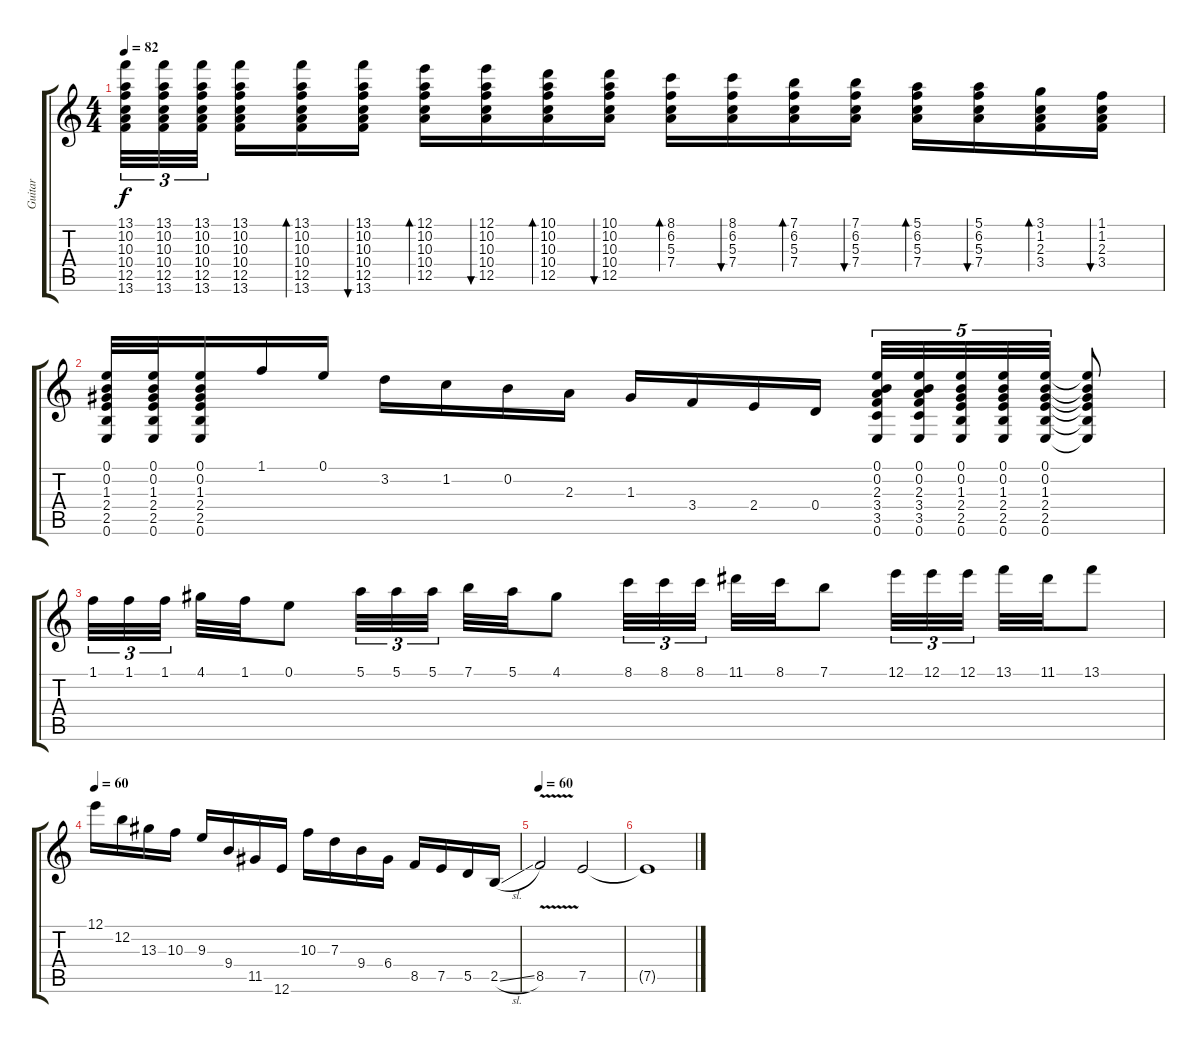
\track ("Guitar" "Guitar") {instrument acousticguitarnylon}
\staff {score tabs}
\tuning (E4 B3 G3 D3 A2 E2) {hide}
\ts (4 4)
\section ("" "")
\tempo 82
\clef g2
\ks c
(13.1 10.2 10.3 10.4 12.5 13.6).32{tu (3 2) dy f} (13.1 10.2 10.3 10.4 12.5 13.6).32{tu (3 2)} (13.1 10.2 10.3 10.4 12.5 13.6).32{tu (3 2)} (13.1 10.2 10.3 10.4 12.5 13.6).16 (13.1 10.2 10.3 10.4 12.5 13.6).16{bd 30} (13.1 10.2 10.3 10.4 12.5 13.6).16{bu 30} (12.1 10.2 10.3 10.4 12.5).16{bd 30} (12.1 10.2 10.3 10.4 12.5).16{bu 30} (10.1 10.2 10.3 10.4 12.5).16{bd 30} (10.1 10.2 10.3 10.4 12.5).16{bu 30} (8.1 6.2 5.3 7.4).16{bd 30} (8.1 6.2 5.3 7.4).16{bu 30} (7.1 6.2 5.3 7.4).16{bd 30} (7.1 6.2 5.3 7.4).16{bu 30} (5.1 6.2 5.3 7.4).16{bd 30} (5.1 6.2 5.3 7.4).16{bu 30} (3.1 1.2 2.3 3.4).16{bd 30} (1.1 1.2 2.3 3.4).16{bu 30} |
(0.1 0.2 1.3 2.4 2.5 0.6).32 (0.1 0.2 1.3 2.4 2.5 0.6).32 (0.1 0.2 1.3 2.4 2.5 0.6).16 1.1.16 0.1.16 3.2.16 1.2.16 0.2.16 2.3.16 1.3.16 3.4.16 2.4.16 0.4.16 (0.1 0.2 2.3 3.4 3.5 0.6).32{tu (5 4)} (0.1 0.2 2.3 3.4 3.5 0.6).32{tu (5 4)} (0.1 0.2 1.3 2.4 2.5 0.6).32{tu (5 4)} (0.1 0.2 1.3 2.4 2.5 0.6).32{tu (5 4)} (0.1 0.2 1.3 2.4 2.5 0.6).32{tu (5 4)} (0.1{t} 0.2{t} 1.3{t} 2.4{t} 2.5{t} 0.6{t}).8 |
1.1.32{tu (3 2)} 1.1.32{tu (3 2)} 1.1.32{tu (3 2)} 4.1.32 1.1.32 0.1.8 5.1.32{tu (3 2)} 5.1.32{tu (3 2)} 5.1.32{tu (3 2)} 7.1.32 5.1.32 4.1.8 8.1.32{tu (3 2)} 8.1.32{tu (3 2)} 8.1.32{tu (3 2)} 11.1.32 8.1.32 7.1.8 12.1.32{tu (3 2)} 12.1.32{tu (3 2)} 12.1.32{tu (3 2)} 13.1.32 11.1.32 13.1.8 |
\tempo 60
12.1.16 12.2.16 13.3.16 10.3.16 9.3.16 9.4.16 11.5.16 12.6.16 10.3.16 7.3.16 9.4.16 6.4.16 8.5.16 7.5.16 5.5.16 2.5{sl}.16 |
\section ("" "")
\tempo 60
8.5{v}.2 7.5.2 |
7.5{t}.1
